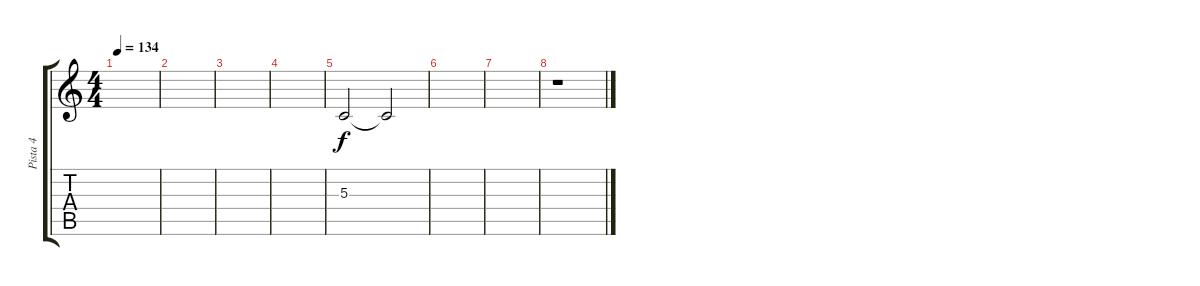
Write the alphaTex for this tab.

\track ("Pista 4" "Pista 4") {instrument trumpet}
\staff {score tabs}
\tuning (E4 B3 G3 D3 A2 E2) {hide}
\ts (4 4)
\tempo 134
\clef g2
\ks c
|
|
|
|
5.3.2{volume 5} 5.3{t}.2 |
|
|
r.1{volume 16}
